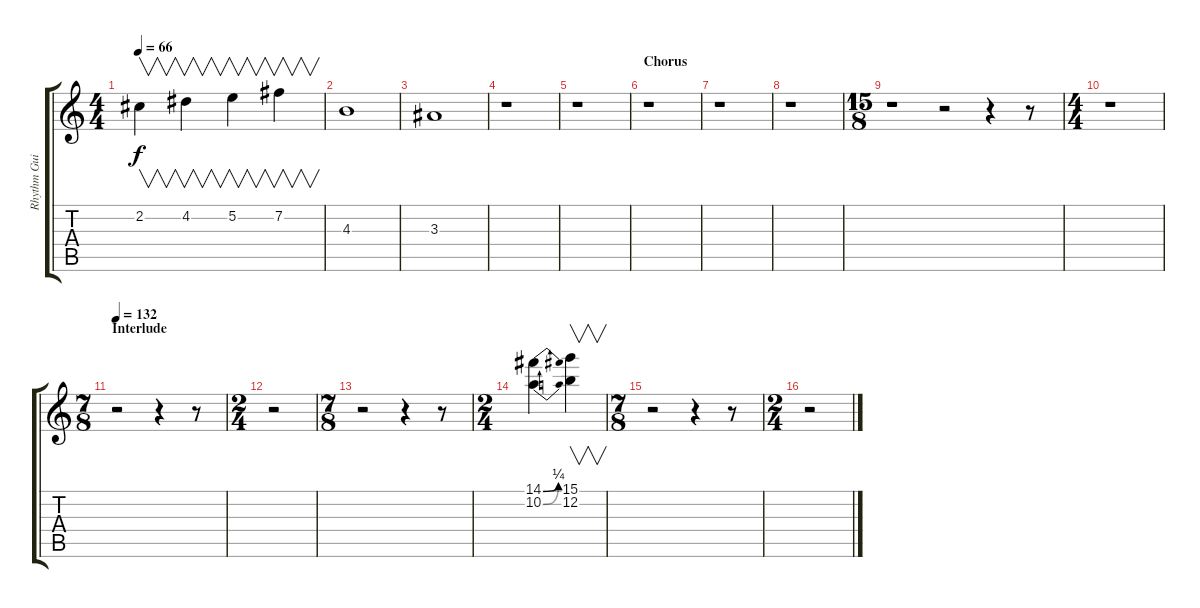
\track ("Rhythm Guitar" "Rhythm Gui") {instrument distortionguitar}
\staff {score tabs}
\tuning (E4 B3 G3 D3 A2 E2) {hide}
\ts (4 4)
\tempo 66
\clef g2
\ks c
2.2.4{v dy f} 4.2.4{v} 5.2.4{v} 7.2.4{v} |
4.3.1 |
3.3.1 |
r.1 |
r.1 |
\section ("" "Chorus")
r.1 |
r.1 |
r.1 |
\ts (15 8)
r.1 r.2 r.4 r.8 |
\ts (4 4)
r.1 |
\ts (7 8)
\section ("" "Interlude")
\tempo 132
r.2{instrument distortionguitar} r.4 r.8 |
\ts (2 4)
r.2 |
\ts (7 8)
r.2 r.4 r.8 |
\ts (2 4)
(14.1{be (bend 0 0 60 1)} 10.2{be (bend 0 0 60 1)}).4 (15.1 12.2).4{v} |
\ts (7 8)
r.2 r.4 r.8 |
\ts (2 4)
r.2
